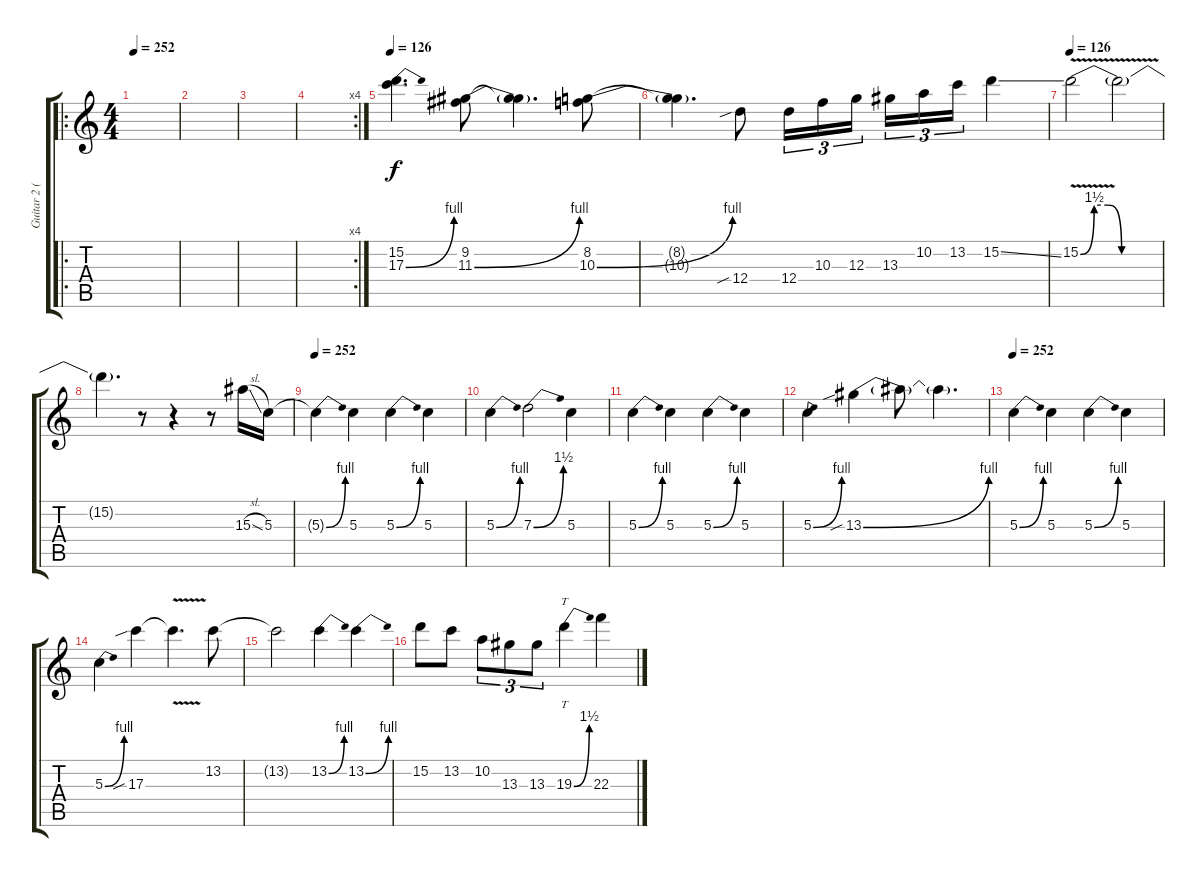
\track ("Guitar 2 (Solo)" "Guitar 2 (") {instrument distortionguitar}
\staff {score tabs}
\tuning (E4 B3 G3 D3 A2 D2) {hide}
\ro
\ts (4 4)
\tempo 252
\clef g2
\ks c
|
|
|
\rc 4
|
\tempo 126
(15.2 17.3{be (bend 0 0 60 4)}).4{d} (9.2 11.3{be (bend 0 0 60 4)}).8 (9.2{t} 11.3{t}).4{d} (8.2 10.3{be (bend 0 0 60 4)}).8 |
(8.2{t} 10.3{t}).4{d} 12.4{sib}.8 12.4.16{tu (3 2)} 10.3.16{tu (3 2)} 12.3.16{tu (3 2) beam splitsecondary} 13.3.16{tu (3 2)} 10.2.16{tu (3 2)} 13.2.16{tu (3 2)} 15.2{ss}.4 |
\tempo 126
15.2{be (custom 0 0 10 6 20 6 30 0 60 0) v}.2 15.2{t}.2 |
15.2{t}.4{d} r.8 r.4 r.8 15.3{sl}.16 5.3.16 |
\tempo 252
5.3{be (bend 0 0 60 4) t}.4 5.3.4 5.3{be (bend 0 0 60 4)}.4 5.3.4 |
5.3{be (bend 0 0 60 4)}.4 7.3{be (bend 0 0 60 6)}.2 5.3.4 |
5.3{be (bend 0 0 60 4)}.4 5.3.4 5.3{be (bend 0 0 60 4)}.4 5.3.4 |
5.3{be (bend 0 0 60 4)}.4 13.3{be (bend 0 0 60 4) sib}.4 13.3{t}.8 13.3{t}.4{d} |
\tempo 252
5.3{be (bend 0 0 60 4)}.4 5.3.4 5.3{be (bend 0 0 60 4)}.4 5.3.4 |
5.3{be (bend 0 0 60 4)}.4 17.3{sib}.4 17.3{v t}.4{d} 13.2.8 |
13.2{t}.2 13.2{be (bend 0 0 60 4)}.4 13.2{be (bend 0 0 60 4)}.4 |
15.2.8 13.2.8 10.2.8{tu (3 2)} 13.3.8{tu (3 2)} 13.3.8{tu (3 2)} 19.3{be (bend 0 0 60 6)}.4{tt} 22.3.4
